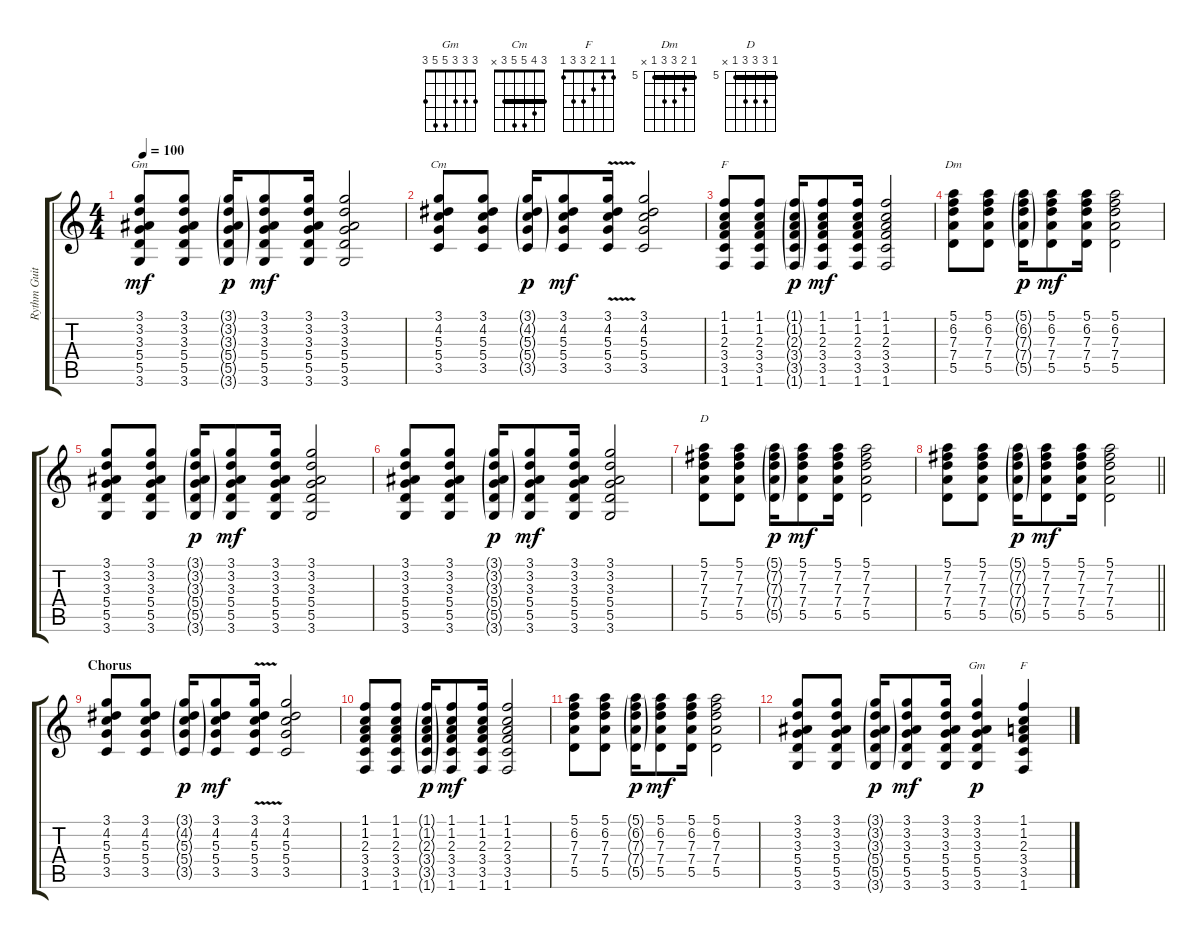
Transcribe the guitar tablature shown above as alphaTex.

\track ("Rythm Guitar" "Rythm Guit") {instrument distortionguitar}
\staff {score tabs}
\tuning (E4 B3 G3 D3 A2 E2) {hide}
\chord ("Gm" 3 3 3 5 5 3) {barre 3}
\chord ("Cm" 3 4 5 5 3 x) {barre 3}
\chord ("F" 1 1 2 3 3 1) {barre 1}
\chord ("Dm" 5 6 7 7 5 x) {firstfret 5 barre 5}
\chord ("D" 5 7 7 7 5 x) {firstfret 5 barre 5}
\chord ("Gm" 3 3 3 5 5 3) {barre 0}
\chord ("F" 1 1 2 3 3 1) {barre 0}
\ts (4 4)
\tempo 100
\clef g2
\ks c
(3.1 3.2 3.3 5.4 5.5 3.6).8{ch "Gm" dy mf} (3.1 3.2 3.3 5.4 5.5 3.6).8 (3.1{g} 3.2{g} 3.3{g} 5.4{g} 5.5{g} 3.6{g}).16{dy p} (3.1 3.2 3.3 5.4 5.5 3.6).8{dy mf} (3.1 3.2 3.3 5.4 5.5 3.6).16 (3.1 3.2 3.3 5.4 5.5 3.6).2 |
(3.1 4.2 5.3 5.4 3.5).8{ch "Cm"} (3.1 4.2 5.3 5.4 3.5).8 (3.1{g} 4.2{g} 5.3{g} 5.4{g} 3.5{g}).16{dy p} (3.1 4.2 5.3 5.4 3.5).8{dy mf} (3.1 4.2 5.3 5.4 3.5{v}).16 (3.1 4.2 5.3 5.4 3.5).2 |
(1.1 1.2 2.3 3.4 3.5 1.6).8{ch "F"} (1.1 1.2 2.3 3.4 3.5 1.6).8 (1.1{g} 1.2{g} 2.3{g} 3.4{g} 3.5{g} 1.6{g}).16{dy p} (1.1 1.2 2.3 3.4 3.5 1.6).8{dy mf} (1.1 1.2 2.3 3.4 3.5 1.6).16 (1.1 1.2 2.3 3.4 3.5 1.6).2 |
(5.1 6.2 7.3 7.4 5.5).8{ch "Dm"} (5.1 6.2 7.3 7.4 5.5).8 (5.1{g} 6.2{g} 7.3{g} 7.4{g} 5.5{g}).16{dy p} (5.1 6.2 7.3 7.4 5.5).8{dy mf} (5.1 6.2 7.3 7.4 5.5).16 (5.1 6.2 7.3 7.4 5.5).2 |
(3.1 3.2 3.3 5.4 5.5 3.6).8 (3.1 3.2 3.3 5.4 5.5 3.6).8 (3.1{g} 3.2{g} 3.3{g} 5.4{g} 5.5{g} 3.6{g}).16{dy p} (3.1 3.2 3.3 5.4 5.5 3.6).8{dy mf} (3.1 3.2 3.3 5.4 5.5 3.6).16 (3.1 3.2 3.3 5.4 5.5 3.6).2 |
(3.1 3.2 3.3 5.4 5.5 3.6).8 (3.1 3.2 3.3 5.4 5.5 3.6).8 (3.1{g} 3.2{g} 3.3{g} 5.4{g} 5.5{g} 3.6{g}).16{dy p} (3.1 3.2 3.3 5.4 5.5 3.6).8{dy mf} (3.1 3.2 3.3 5.4 5.5 3.6).16 (3.1 3.2 3.3 5.4 5.5 3.6).2 |
(5.1 7.2 7.3 7.4 5.5).8{ch "D"} (5.1 7.2 7.3 7.4 5.5).8 (5.1{g} 7.2{g} 7.3{g} 7.4{g} 5.5{g}).16{dy p} (5.1 7.2 7.3 7.4 5.5).8{dy mf} (5.1 7.2 7.3 7.4 5.5).16 (5.1 7.2 7.3 7.4 5.5).2 |
\barLineRight lightlight
(5.1 7.2 7.3 7.4 5.5).8 (5.1 7.2 7.3 7.4 5.5).8 (5.1{g} 7.2{g} 7.3{g} 7.4{g} 5.5{g}).16{dy p} (5.1 7.2 7.3 7.4 5.5).8{dy mf} (5.1 7.2 7.3 7.4 5.5).16 (5.1 7.2 7.3 7.4 5.5).2 |
\section ("" "Chorus")
(3.1 4.2 5.3 5.4 3.5).8 (3.1 4.2 5.3 5.4 3.5).8 (3.1{g} 4.2{g} 5.3{g} 5.4{g} 3.5{g}).16{dy p} (3.1 4.2 5.3 5.4 3.5).8{dy mf} (3.1 4.2 5.3 5.4 3.5{v}).16 (3.1 4.2 5.3 5.4 3.5).2 |
(1.1 1.2 2.3 3.4 3.5 1.6).8 (1.1 1.2 2.3 3.4 3.5 1.6).8 (1.1{g} 1.2{g} 2.3{g} 3.4{g} 3.5{g} 1.6{g}).16{dy p} (1.1 1.2 2.3 3.4 3.5 1.6).8{dy mf} (1.1 1.2 2.3 3.4 3.5 1.6).16 (1.1 1.2 2.3 3.4 3.5 1.6).2 |
(5.1 6.2 7.3 7.4 5.5).8 (5.1 6.2 7.3 7.4 5.5).8 (5.1{g} 6.2{g} 7.3{g} 7.4{g} 5.5{g}).16{dy p} (5.1 6.2 7.3 7.4 5.5).8{dy mf} (5.1 6.2 7.3 7.4 5.5).16 (5.1 6.2 7.3 7.4 5.5).2 |
(3.1 3.2 3.3 5.4 5.5 3.6).8 (3.1 3.2 3.3 5.4 5.5 3.6).8 (3.1{g} 3.2{g} 3.3{g} 5.4{g} 5.5{g} 3.6{g}).16{dy p} (3.1 3.2 3.3 5.4 5.5 3.6).8{dy mf} (3.1 3.2 3.3 5.4 5.5 3.6).16 (3.1 3.2 3.3 5.4 5.5 3.6).4{ch "Gm" dy p} (1.1 1.2 2.3 3.4 3.5 1.6).4{ch "F"}
